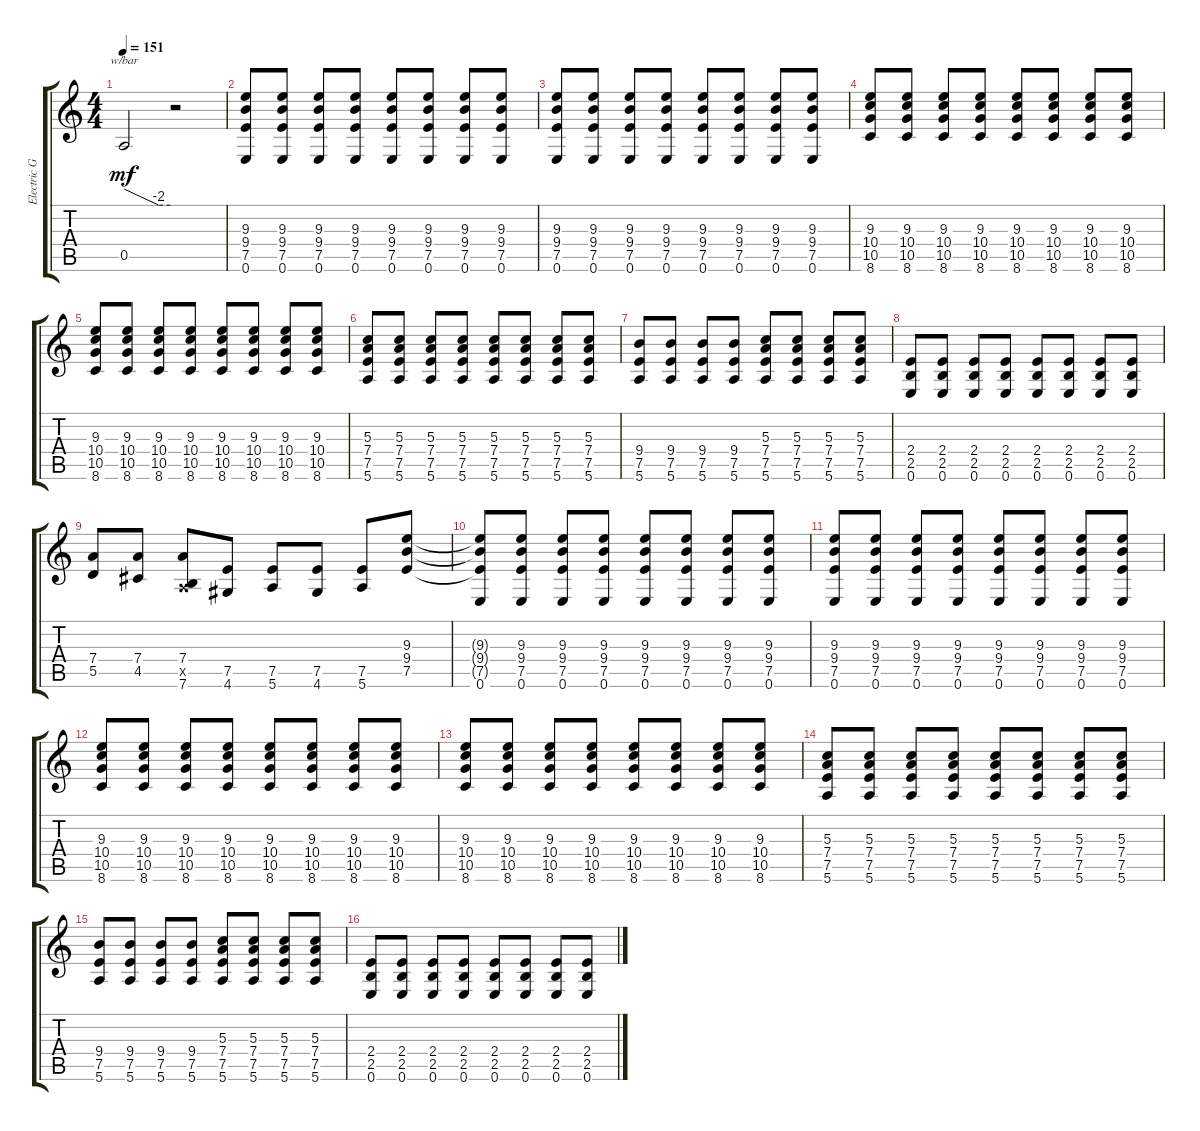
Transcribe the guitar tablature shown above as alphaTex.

\track ("Electric Guitar" "Electric G") {instrument overdrivenguitar}
\staff {score tabs}
\tuning (E4 B3 G3 D3 A2 E2) {hide}
\ts (4 4)
\tempo 151
\clef g2
\ks c
0.5.2{tbe (custom default 0 0 45 -8 60 -8) dy mf} r.2 |
(9.3 9.4 7.5 0.6).8 (9.3 9.4 7.5 0.6).8 (9.3 9.4 7.5 0.6).8 (9.3 9.4 7.5 0.6).8 (9.3 9.4 7.5 0.6).8 (9.3 9.4 7.5 0.6).8 (9.3 9.4 7.5 0.6).8 (9.3 9.4 7.5 0.6).8 |
(9.3 9.4 7.5 0.6).8 (9.3 9.4 7.5 0.6).8 (9.3 9.4 7.5 0.6).8 (9.3 9.4 7.5 0.6).8 (9.3 9.4 7.5 0.6).8 (9.3 9.4 7.5 0.6).8 (9.3 9.4 7.5 0.6).8 (9.3 9.4 7.5 0.6).8 |
(9.3 10.4 10.5 8.6).8 (9.3 10.4 10.5 8.6).8 (9.3 10.4 10.5 8.6).8 (9.3 10.4 10.5 8.6).8 (9.3 10.4 10.5 8.6).8 (9.3 10.4 10.5 8.6).8 (9.3 10.4 10.5 8.6).8 (9.3 10.4 10.5 8.6).8 |
(9.3 10.4 10.5 8.6).8 (9.3 10.4 10.5 8.6).8 (9.3 10.4 10.5 8.6).8 (9.3 10.4 10.5 8.6).8 (9.3 10.4 10.5 8.6).8 (9.3 10.4 10.5 8.6).8 (9.3 10.4 10.5 8.6).8 (9.3 10.4 10.5 8.6).8 |
(5.3 7.4 7.5 5.6).8 (5.3 7.4 7.5 5.6).8 (5.3 7.4 7.5 5.6).8 (5.3 7.4 7.5 5.6).8 (5.3 7.4 7.5 5.6).8 (5.3 7.4 7.5 5.6).8 (5.3 7.4 7.5 5.6).8 (5.3 7.4 7.5 5.6).8 |
(9.4 7.5 5.6).8 (9.4 7.5 5.6).8 (9.4 7.5 5.6).8 (9.4 7.5 5.6).8 (5.3 7.4 7.5 5.6).8 (5.3 7.4 7.5 5.6).8 (5.3 7.4 7.5 5.6).8 (5.3 7.4 7.5 5.6).8 |
(2.4 2.5 0.6).8 (2.4 2.5 0.6).8 (2.4 2.5 0.6).8 (2.4 2.5 0.6).8 (2.4 2.5 0.6).8 (2.4 2.5 0.6).8 (2.4 2.5 0.6).8 (2.4 2.5 0.6).8 |
(7.4 5.5).8 (7.4 4.5).8 (7.4 0.5{x} 7.6).8 (7.5 4.6).8 (7.5 5.6).8 (7.5 4.6).8 (7.5 5.6).8 (9.3 9.4 7.5).8 |
(9.3{t} 9.4{t} 7.5{t} 0.6).8 (9.3 9.4 7.5 0.6).8 (9.3 9.4 7.5 0.6).8 (9.3 9.4 7.5 0.6).8 (9.3 9.4 7.5 0.6).8 (9.3 9.4 7.5 0.6).8 (9.3 9.4 7.5 0.6).8 (9.3 9.4 7.5 0.6).8 |
(9.3 9.4 7.5 0.6).8 (9.3 9.4 7.5 0.6).8 (9.3 9.4 7.5 0.6).8 (9.3 9.4 7.5 0.6).8 (9.3 9.4 7.5 0.6).8 (9.3 9.4 7.5 0.6).8 (9.3 9.4 7.5 0.6).8 (9.3 9.4 7.5 0.6).8 |
(9.3 10.4 10.5 8.6).8 (9.3 10.4 10.5 8.6).8 (9.3 10.4 10.5 8.6).8 (9.3 10.4 10.5 8.6).8 (9.3 10.4 10.5 8.6).8 (9.3 10.4 10.5 8.6).8 (9.3 10.4 10.5 8.6).8 (9.3 10.4 10.5 8.6).8 |
(9.3 10.4 10.5 8.6).8 (9.3 10.4 10.5 8.6).8 (9.3 10.4 10.5 8.6).8 (9.3 10.4 10.5 8.6).8 (9.3 10.4 10.5 8.6).8 (9.3 10.4 10.5 8.6).8 (9.3 10.4 10.5 8.6).8 (9.3 10.4 10.5 8.6).8 |
(5.3 7.4 7.5 5.6).8 (5.3 7.4 7.5 5.6).8 (5.3 7.4 7.5 5.6).8 (5.3 7.4 7.5 5.6).8 (5.3 7.4 7.5 5.6).8 (5.3 7.4 7.5 5.6).8 (5.3 7.4 7.5 5.6).8 (5.3 7.4 7.5 5.6).8 |
(9.4 7.5 5.6).8 (9.4 7.5 5.6).8 (9.4 7.5 5.6).8 (9.4 7.5 5.6).8 (5.3 7.4 7.5 5.6).8 (5.3 7.4 7.5 5.6).8 (5.3 7.4 7.5 5.6).8 (5.3 7.4 7.5 5.6).8 |
(2.4 2.5 0.6).8 (2.4 2.5 0.6).8 (2.4 2.5 0.6).8 (2.4 2.5 0.6).8 (2.4 2.5 0.6).8 (2.4 2.5 0.6).8 (2.4 2.5 0.6).8 (2.4 2.5 0.6).8
